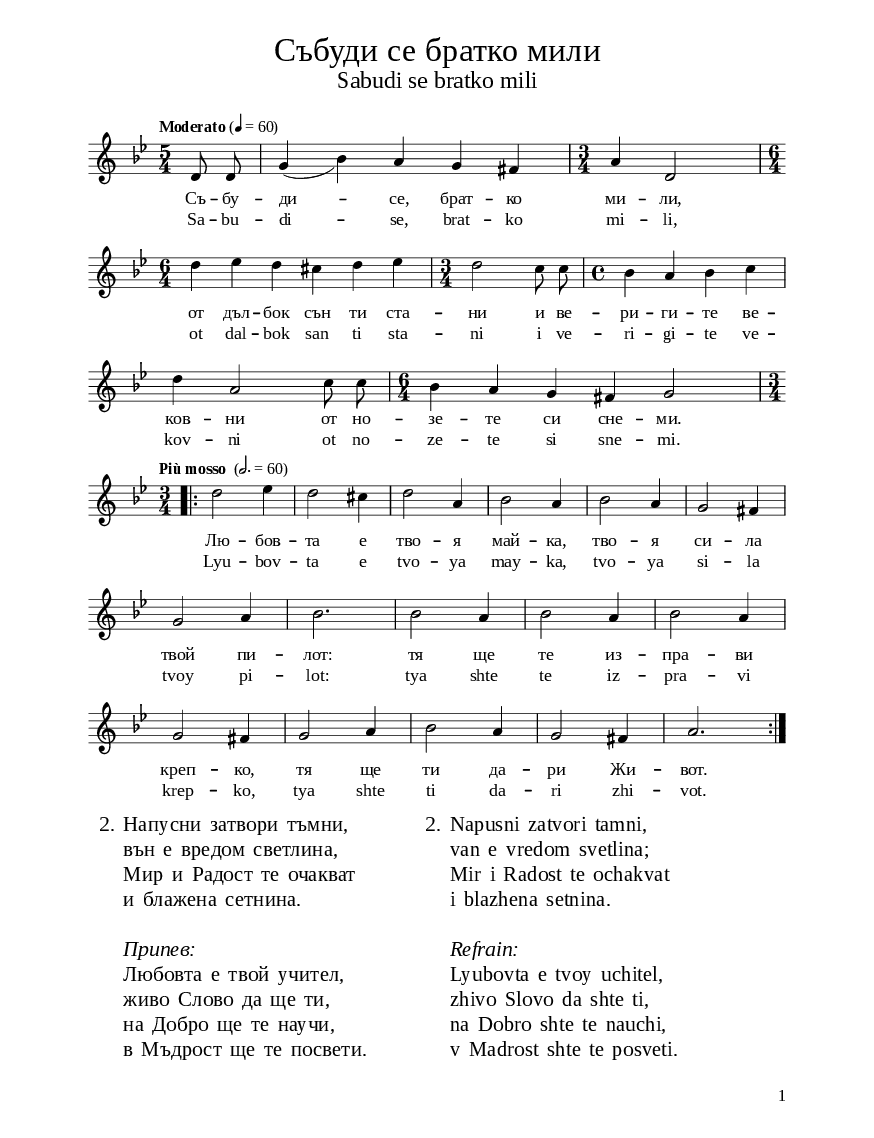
\version "2.24.0"

% include paper part and global functions
\include "include/globals.ily"

\bookpart {
  \include "include/bookpart-paper.ily"
  \score {
    \include "include/score-layout.ily"

    \new Voice \absolute {
      \clef treble
      \key g \minor
      \time 5/4
      \tempoFunc "Moderato" 4 "60"
      \autoBeamOff

      \partial 4
      d'8 d'8 | \slurDown g'4(bes'4) \slurNeutral a'4 g'4 fis'4 | \time 3/4 a'4 d'2 | \time 6/4 \break
      d''4 es''4 d''4 cis''4 d''4 es''4 | \time 3/4 d''2 c''8 c''8 | \time 4/4 bes'4 a'4 bes'4 c''4 \break
      d''4 a'2 c''8 c''8 | \time 6/4 bes'4 a'4 g'4 fis'4 g'2 | \time 3/4 \break
      \repeat volta 2 {


        \tempoFunc "Più mosso " 2. "60"
        d''2 es''4 | d''2 cis''4| d''2  a'4 | bes'2 a'4 | bes'2 a'4 | g'2 fis'4 | \break
        g'2 a'4 | bes'2. | bes'2 a'4 | bes'2 a'4 | bes'2 a'4| \break
        g'2 fis'4 | g'2 a'4 | bes'2 a'4 | g'2 fis'4 | a'2. |
      }
    }

    \addlyrics {
      Съ -- бу -- ди -- се, брат -- ко ми -- ли,
      от дъл -- бок сън ти ста -- ни и ве -- ри -- ги -- те ве --
      ков -- ни от но -- зе -- те си сне -- ми.
      Лю -- бов -- та е тво -- я май -- ка, тво -- я си -- ла
      твой пи -- лот: тя ще те из -- пра -- ви
      креп -- ко, тя ще ти да -- ри Жи -- вот.
    }
    \addlyrics {
      Sa -- bu -- di -- se, brat -- ko mi -- li,
      ot dal -- bok san ti sta -- ni i ve -- ri -- gi -- te ve --
      kov -- ni ot no -- ze -- te si sne -- mi.
      Lyu -- bov -- ta e tvo -- ya may -- ka, tvo -- ya si -- la
      tvoy pi -- lot: tya shte te iz -- pra -- vi
      krep -- ko, tya shte ti da -- ri zhi -- vot.
    }

    \header {
      title = \titleFunc "Събуди се братко мили" "Sabudi se bratko mili"
    }

    \midi{}

  } % score



 
  \markup \fontsize #bgCoupletFontSize {
    \hspace #1
    \override #`(baseline-skip . ,bgCoupletBaselineSkip) % affects space between column lines
    \column {

      \line { 2.  Напусни затвори тъмни, }
      \line {   "   " вън е вредом светлина, }
      \line {   "   " Мир и Радост те очакват }
      \line {   "   " и блажена сетнина. }
\line { " " }
   \line { "   " \italic {Припев: } }
      \line { "   "Любовта е твой учител, }
      \line {   "   " живо Слово да ще ти, }
      \line {   "   " на Добро ще те научи, }
      \line {   "   " в Мъдрост ще те посвети. }
      
    }


    \hspace #5
    \override #`(baseline-skip . ,bgCoupletBaselineSkip) % affects space between column lines
    \column {
   
      \line { 2.  Napusni zatvori tamni, }
      \line {   "   " van e vredom svetlina;}
      \line {   "   " Mir i Radost te ochakvat }
      \line {   "   " i blazhena setnina. }
      \line { " " }
       \line { "   " \italic {Refrain: } }
      \line { "   "Lyubovta e tvoy uchitel, }
      \line {   "   " zhivo Slovo da shte ti, }
      \line {   "   " na Dobro shte te nauchi, }
      \line {   "   " v Madrost shte te posveti. }
      \line { " " }

    } %column
  } % markup

  \pageBreak

   \markup \fontsize #bgCoupletFontSize {
    \hspace #1
    \override #`(baseline-skip . ,bgCoupletBaselineSkip) % affects space between column lines
    \column {

   
      \line { 3. И на брата си продумай }
      \line {   "   " сладка дума с подтик нов; }
      \line {   "   " ти сърцето му да стоплиш }
      \line {   "   " с твойта искрена любов. }
      \line { " " }
      \line { "   " \italic {Припев: } }
      \line { "   "Любовта е твой спасител, }
      \line {   "   " нея в помощ призови: }
      \line {   "   " тя душата ти от гнета }
      \line {   "   " скоро ще освободи. }
    }


    \hspace #5
      \override #`(baseline-skip . ,bgCoupletBaselineSkip) % affects space between column lines
    \column {

     
      \line { 3. I na brata si produmay }
      \line {   "   " sladka duma s podtik nov; }
      \line {   "   " ti sartseto mu da stoplish }
      \line {   "   " s tvoyta iskrena lyubov. }
      \line { " " }
      \line { "   " \italic {Refrain: } }
      \line { "   "Lyubovta e tvoy spasitel, }
      \line {   "   " neya v pomosht prizovi; }
      \line {   "   " tya dushata ti ot gneta }
      \line {   "   " skoro shte osvobodi. }
    } %column
  } % markup

  \markup \empty-two

  % include foreign translation(s) of the song
  \version "2.22.1"

\markup \fill-line { \fontsize #deTitleFontSize "Wache auf, lieber Bruder" }
\markup \null
\markup \null
\markup \fontsize #deCoupletFontSize {
  \hspace #10
  \override #`(baseline-skip . ,deCoupletBaselineSkip)

  \column {
     \line { " " }

      \line { 1. Wache auf, lieber Bruder, }
      \line {   "   " erhebe dich vom tiefen Schlaf}
      \line {   "   " und nimm die jahrhundertealten Ketten}
      \line {   "   " von deinen Füßen ab.}

      \line { " " }
      \line { "   " \italic { Refrain :}  }
      \line { "   "Die Liebe ist deine Mutter,}
      \line {   "   "deine Kraft, dein Pilot – }
      \line {   "   " sie wird dich stark aufrichten, }
      \line {   "   " dir das Leben schenken. }

       \line { " " }
      \line {    2. Verlasse dein düsteres Gefängnis, }
      \line {   "   "draußen ist überall Licht; }
      \line {   "   " Frieden und Freude erwarten dich, }
      \line {   "   " und selige Nachwirkungen. }


      \line { " " }
       \line { "   " \italic { Refrain :}  }
      \line { "   "Die Liebe ist dein Meister, }
      \line {   "   " auf dass sie dir das lebendige Wort geben wird - }
      \line {   "   " sie wird dich das Gute lehren }
      \line {   "   " und dich in die Weisheit einweihen. }


      \line { " " }
      \line { 3. Und sage deinem Bruder, }
      \line {   "   " ein süßes Wort mit einem neuen Impuls - }
      \line {   "   " damit du sein Herz erwärmst }
      \line {   "   " mit deiner aufrichtigen Liebe.}

       \line { " " }
    \line { "   " \italic { Refrain }: }
      \line {"   "Die Liebe ist dein Retter: }
      \line {   "   " Ruf sie zur Hilfe – }
      \line {   "   " sie wird deine Seele vom Joch}
      \line {   "   " bald befreien.}

    }

    }


} % bookpart
